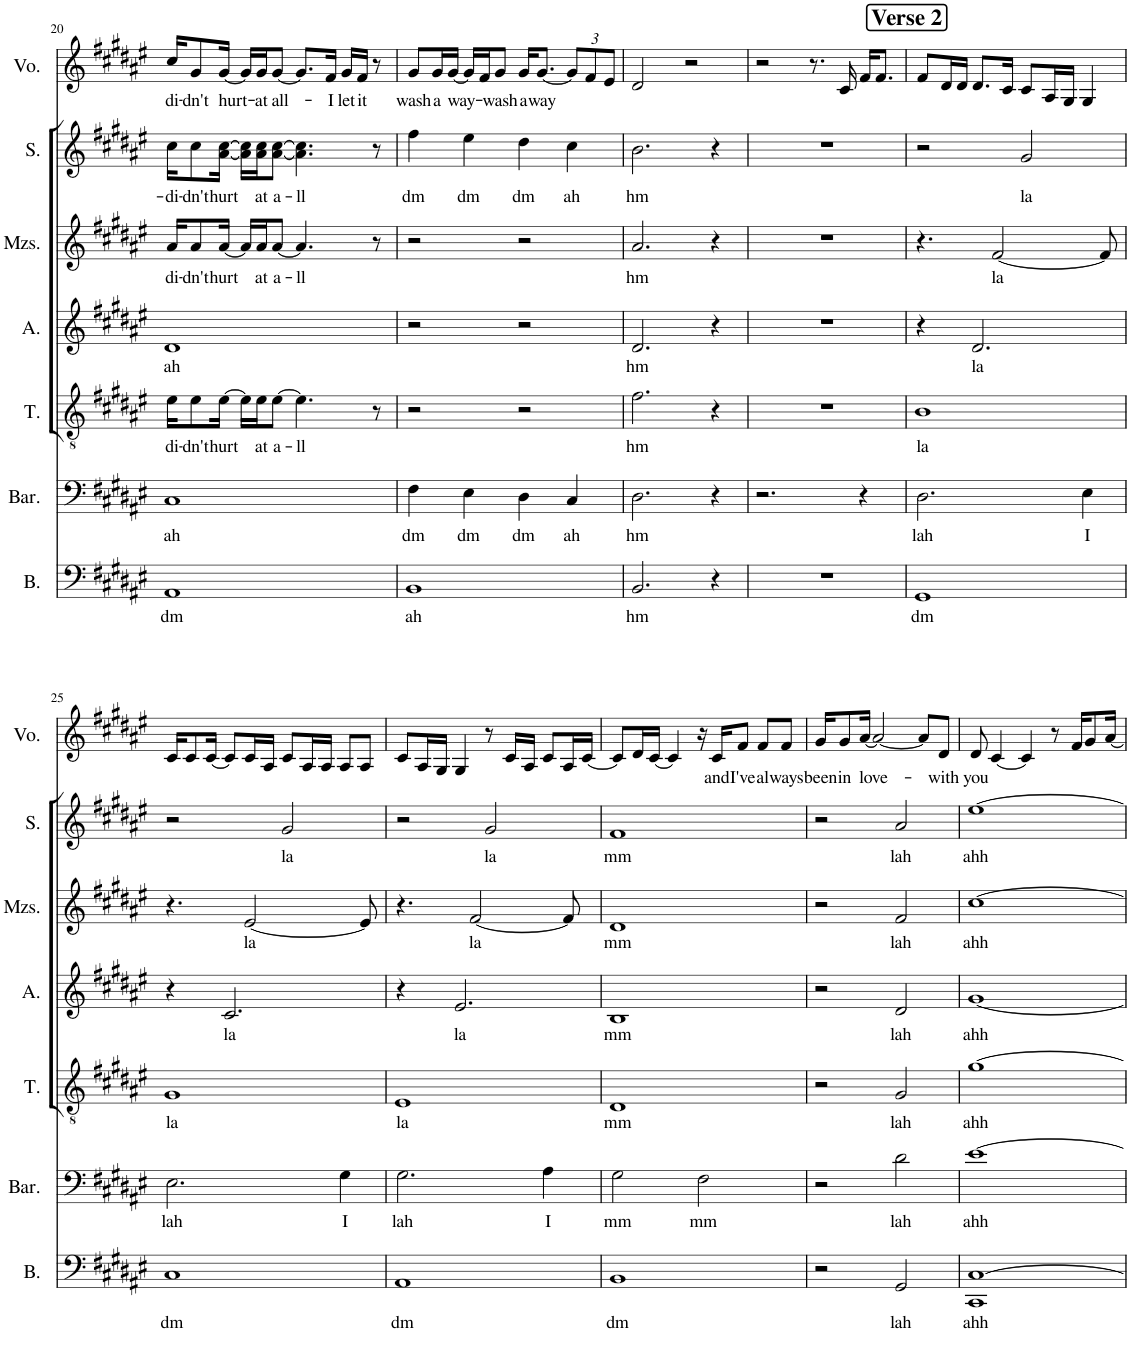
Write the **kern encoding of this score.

**kern	**text	**kern	**text	**kern	**text	**kern	**text	**kern	**text	**kern	**text	**kern	**text
*part7	*part7	*part6	*part6	*part5	*part5	*part4	*part4	*part3	*part3	*part2	*part2	*part1	*part1
*staff7	*staff7	*staff6	*staff6	*staff5	*staff5	*staff4	*staff4	*staff3	*staff3	*staff2	*staff2	*staff1	*staff1
*I"Bass	*	*I"Baritone	*	*I"Tenor	*	*I"Alto	*	*I"Mezzo-soprano	*	*I"Soprano	*	*I"Voice	*
*I'B.	*	*I'Bar.	*	*I'T.	*	*I'A.	*	*I'Mzs.	*	*I'S.	*	*I'Vo.	*
!!LO:PB:g=z
*clefF4	*	*clefF4	*	*clefGv2	*	*clefG2	*	*clefG2	*	*clefG2	*	*clefG2	*
*k[f#c#g#d#a#e#]	*	*k[f#c#g#d#a#e#]	*	*k[f#c#g#d#a#e#]	*	*k[f#c#g#d#a#e#]	*	*k[f#c#g#d#a#e#]	*	*k[f#c#g#d#a#e#]	*	*k[f#c#g#d#a#e#]	*
*M4/4	*	*M4/4	*	*M4/4	*	*M4/4	*	*M4/4	*	*M4/4	*	*M4/4	*
=20	=20	=20	=20	=20	=20	=20	=20	=20	=20	=20	=20	=20	=20
!	!LO:LY:b	!	!LO:LY:b	!	!LO:LY:b	!	!LO:LY:b	!	!LO:LY:b	!	!LO:LY:b	!	!LO:LY:b
1AA#	dm	1C#	ah	16e#\KL	di-	1d#	ah	16a#/KL	di-	16cc#\KL	di-	16cc#/KL	di-
!	!	!	!	!	!LO:LY:b	!	!	!	!LO:LY:b	!	!LO:LY:b	!	!LO:LY:b
.	.	.	.	8e#\	-dn't	.	.	8a#/	-dn't	8cc#\	-dn't	8g#/	-dn't
!	!	!	!	!	!LO:LY:b	!	!	!	!LO:LY:b	!	!LO:LY:b	!	!LO:LY:b
.	.	.	.	[16e#\Jk	hurt	.	.	[16a#/Jk	hurt	[16a#\ [16cc#\Jk	hurt	[16g#/Jk	hurt-
.	.	.	.	16e#\LL]	.	.	.	16a#/LL]	.	16a#\] 16cc#\]LL	.	16g#/LL]	.
!	!	!	!	!	!LO:LY:b	!	!	!	!LO:LY:b	!	!LO:LY:b	!	!LO:LY:b
.	.	.	.	16e#\J	at	.	.	16a#/J	at	16a#\ 16cc#\J	at	16g#/J	-at
!	!	!	!	!	!LO:LY:b	!	!	!	!LO:LY:b	!	!LO:LY:b	!	!LO:LY:b
.	.	.	.	[8e#\J	a-	.	.	[8a#/J	a-	[8a#\ [8cc#\J	a-	[8g#/J	all-
!	!	!	!	!	!LO:LY:b	!	!	!	!LO:LY:b	!	!LO:LY:b	!	!
.	.	.	.	4.e#\]	-ll	.	.	4.a#/]	-ll	4.a#\] 4.cc#\]	-ll	8.g#/L]	.
!	!	!	!	!	!	!	!	!	!	!	!	!	!LO:LY:b
.	.	.	.	.	.	.	.	.	.	.	.	16f#/Jk	-I
!	!	!	!	!	!	!	!	!	!	!	!	!	!LO:LY:b
.	.	.	.	.	.	.	.	.	.	.	.	16g#/LL	let
!	!	!	!	!	!	!	!	!	!	!	!	!	!LO:LY:b
.	.	.	.	.	.	.	.	.	.	.	.	16f#/JJ	it
.	.	.	.	8r	.	.	.	8r	.	8r	.	8r	.
=21	=21	=21	=21	=21	=21	=21	=21	=21	=21	=21	=21	=21	=21
!	!LO:LY:b	!	!LO:LY:b	!	!	!	!	!	!	!	!LO:LY:b	!	!LO:LY:b
1BB	ah	4F#\	dm	2r	.	2r	.	2r	.	4ff#\	dm	8g#/L	wash
!	!	!	!	!	!	!	!	!	!	!	!	!	!LO:LY:b
.	.	.	.	.	.	.	.	.	.	.	.	16g#/L	a
!	!	!	!	!	!	!	!	!	!	!	!	!	!LO:LY:b
.	.	.	.	.	.	.	.	.	.	.	.	[16g#/JJ	way-
!	!	!	!LO:LY:b	!	!	!	!	!	!	!	!LO:LY:b	!	!
.	.	4E#\	dm	.	.	.	.	.	.	4ee#\	dm	16g#/LL]	.
.	.	.	.	.	.	.	.	.	.	.	.	16f#/J	.
!	!	!	!	!	!	!	!	!	!	!	!	!	!LO:LY:b
.	.	.	.	.	.	.	.	.	.	.	.	8g#/J	-wash
!	!	!	!LO:LY:b	!	!	!	!	!	!	!	!LO:LY:b	!	!LO:LY:b
.	.	4D#\	dm	2r	.	2r	.	2r	.	4dd#\	dm	16g#/KL	a
!	!	!	!	!	!	!	!	!	!	!	!	!	!LO:LY:b
.	.	.	.	.	.	.	.	.	.	.	.	[8.g#/J	way
!	!	!	!LO:LY:b	!	!	!	!	!	!	!	!LO:LY:b	!	!
*	*	*	*	*	*	*	*	*	*	*	*	*Xbrackettup	*
.	.	4C#/	ah	.	.	.	.	.	.	4cc#\	ah	12g#/L]	.
.	.	.	.	.	.	.	.	.	.	.	.	12f#/	.
.	.	.	.	.	.	.	.	.	.	.	.	12e#/J	.
=22	=22	=22	=22	=22	=22	=22	=22	=22	=22	=22	=22	=22	=22
!	!LO:LY:b	!	!LO:LY:b	!	!LO:LY:b	!	!LO:LY:b	!	!LO:LY:b	!	!LO:LY:b	!	!
2.BB/	hm	2.D#\	hm	2.f#\	hm	2.d#/	hm	2.a#/	hm	2.b\	hm	2d#/	.
.	.	.	.	.	.	.	.	.	.	.	.	2r	.
4r	.	4r	.	4r	.	4r	.	4r	.	4r	.	.	.
=23	=23	=23	=23	=23	=23	=23	=23	=23	=23	=23	=23	=23	=23
1r	.	2.r	.	1r	.	1r	.	1r	.	1r	.	2r	.
.	.	.	.	.	.	.	.	.	.	.	.	8.r	.
.	.	.	.	.	.	.	.	.	.	.	.	16c#/	.
.	.	4r	.	.	.	.	.	.	.	.	.	16f#/KL	.
.	.	.	.	.	.	.	.	.	.	.	.	8.f#/J	.
!!LO:REH:place=s1:a:B:cj:fs=14:t=Verse 2
=24	=24	=24	=24	=24	=24	=24	=24	=24	=24	=24	=24	=24	=24
!	!LO:LY:b	!	!LO:LY:b	!	!LO:LY:b	!	!	!	!	!	!	!	!
1GG#	dm	2.D#\	lah	1B	la	4r	.	4.r	.	2r	.	8f#/L	.
.	.	.	.	.	.	.	.	.	.	.	.	16d#/L	.
.	.	.	.	.	.	.	.	.	.	.	.	16d#/JJ	.
!	!	!	!	!	!	!	!LO:LY:b	!	!	!	!	!	!
.	.	.	.	.	.	2.d#/	la	.	.	.	.	8.d#/L	.
!	!	!	!	!	!	!	!	!	!LO:LY:b	!	!	!	!
.	.	.	.	.	.	.	.	[2f#/	la	.	.	.	.
.	.	.	.	.	.	.	.	.	.	.	.	16c#/Jk	.
!	!	!	!	!	!	!	!	!	!	!	!LO:LY:b	!	!
.	.	.	.	.	.	.	.	.	.	2g#/	la	8c#/L	.
.	.	.	.	.	.	.	.	.	.	.	.	16A#/L	.
.	.	.	.	.	.	.	.	.	.	.	.	16G#/JJ	.
!	!	!	!LO:LY:b	!	!	!	!	!	!	!	!	!	!
.	.	4E#\	I	.	.	.	.	.	.	.	.	4G#/	.
.	.	.	.	.	.	.	.	8f#/]	.	.	.	.	.
!!LO:LB:g=z
=25	=25	=25	=25	=25	=25	=25	=25	=25	=25	=25	=25	=25	=25
!	!LO:LY:b	!	!LO:LY:b	!	!LO:LY:b	!	!	!	!	!	!	!	!
1C#	dm	2.E#\	lah	1G#	la	4r	.	4.r	.	2r	.	16c#/KL	.
.	.	.	.	.	.	.	.	.	.	.	.	8c#/	.
.	.	.	.	.	.	.	.	.	.	.	.	[16c#/Jk	.
!	!	!	!	!	!	!	!LO:LY:b	!	!	!	!	!	!
.	.	.	.	.	.	2.c#/	la	.	.	.	.	8c#/L]	.
!	!	!	!	!	!	!	!	!	!LO:LY:b	!	!	!	!
.	.	.	.	.	.	.	.	[2e#/	la	.	.	16c#/L	.
.	.	.	.	.	.	.	.	.	.	.	.	16A#/JJ	.
!	!	!	!	!	!	!	!	!	!	!	!LO:LY:b	!	!
.	.	.	.	.	.	.	.	.	.	2g#/	la	8c#/L	.
.	.	.	.	.	.	.	.	.	.	.	.	16A#/L	.
.	.	.	.	.	.	.	.	.	.	.	.	16A#/JJ	.
!	!	!	!LO:LY:b	!	!	!	!	!	!	!	!	!	!
.	.	4G#\	I	.	.	.	.	.	.	.	.	8A#/L	.
.	.	.	.	.	.	.	.	8e#/]	.	.	.	8A#/J	.
=26	=26	=26	=26	=26	=26	=26	=26	=26	=26	=26	=26	=26	=26
!	!LO:LY:b	!	!LO:LY:b	!	!LO:LY:b	!	!	!	!	!	!	!	!
1AA#	dm	2.G#\	lah	1E#	la	4r	.	4.r	.	2r	.	8c#/L	.
.	.	.	.	.	.	.	.	.	.	.	.	16A#/L	.
.	.	.	.	.	.	.	.	.	.	.	.	16G#/JJ	.
!	!	!	!	!	!	!	!LO:LY:b	!	!	!	!	!	!
.	.	.	.	.	.	2.e#/	la	.	.	.	.	4G#/	.
!	!	!	!	!	!	!	!	!	!LO:LY:b	!	!	!	!
.	.	.	.	.	.	.	.	[2f#/	la	.	.	.	.
!	!	!	!	!	!	!	!	!	!	!	!LO:LY:b	!	!
.	.	.	.	.	.	.	.	.	.	2g#/	la	8r	.
.	.	.	.	.	.	.	.	.	.	.	.	16c#/LL	.
.	.	.	.	.	.	.	.	.	.	.	.	16A#/JJ	.
!	!	!	!LO:LY:b	!	!	!	!	!	!	!	!	!	!
.	.	4A#\	I	.	.	.	.	.	.	.	.	8c#/L	.
.	.	.	.	.	.	.	.	8f#/]	.	.	.	16A#/L	.
.	.	.	.	.	.	.	.	.	.	.	.	[16c#/JJ	.
=27	=27	=27	=27	=27	=27	=27	=27	=27	=27	=27	=27	=27	=27
!	!LO:LY:b	!	!LO:LY:b	!	!LO:LY:b	!	!LO:LY:b	!	!LO:LY:b	!	!LO:LY:b	!	!
1BB	dm	2G#\	mm	1D#	mm	1B	mm	1d#	mm	1f#	mm	8c#/L]	.
.	.	.	.	.	.	.	.	.	.	.	.	16d#/L	.
.	.	.	.	.	.	.	.	.	.	.	.	[16c#/JJ	.
.	.	.	.	.	.	.	.	.	.	.	.	4c#/]	.
!	!	!	!LO:LY:b	!	!	!	!	!	!	!	!	!	!
.	.	2F#\	mm	.	.	.	.	.	.	.	.	16r	.
!	!	!	!	!	!	!	!	!	!	!	!	!	!LO:LY:b
.	.	.	.	.	.	.	.	.	.	.	.	16c#/KL	and
!	!	!	!	!	!	!	!	!	!	!	!	!	!LO:LY:b
.	.	.	.	.	.	.	.	.	.	.	.	8f#/J	I've
!	!	!	!	!	!	!	!	!	!	!	!	!	!LO:LY:b
.	.	.	.	.	.	.	.	.	.	.	.	8f#/L	al
!	!	!	!	!	!	!	!	!	!	!	!	!	!LO:LY:b
.	.	.	.	.	.	.	.	.	.	.	.	8f#/J	ways
=28	=28	=28	=28	=28	=28	=28	=28	=28	=28	=28	=28	=28	=28
!	!	!	!	!	!	!	!	!	!	!	!	!	!LO:LY:b
2r	.	2r	.	2r	.	2r	.	2r	.	2r	.	16g#/KL	been
!	!	!	!	!	!	!	!	!	!	!	!	!	!LO:LY:b
.	.	.	.	.	.	.	.	.	.	.	.	8g#/	in
!	!	!	!	!	!	!	!	!	!	!	!	!	!LO:LY:b
.	.	.	.	.	.	.	.	.	.	.	.	[16a#/Jk	love-
.	.	.	.	.	.	.	.	.	.	.	.	2a#/_	.
!	!LO:LY:b	!	!LO:LY:b	!	!LO:LY:b	!	!LO:LY:b	!	!LO:LY:b	!	!LO:LY:b	!	!
2GG#/	lah	2d#\	lah	2G#/	lah	2d#/	lah	2f#/	lah	2a#/	lah	.	.
.	.	.	.	.	.	.	.	.	.	.	.	8a#/L]	.
!	!	!	!	!	!	!	!	!	!	!	!	!	!LO:LY:b
.	.	.	.	.	.	.	.	.	.	.	.	8d#/J	-with
=29	=29	=29	=29	=29	=29	=29	=29	=29	=29	=29	=29	=29	=29
!	!LO:LY:b	!	!LO:LY:b	!	!LO:LY:b	!	!LO:LY:b	!	!LO:LY:b	!	!LO:LY:b	!	!LO:LY:b
1CC# [1C#	ahh	[1e#	ahh	[1g#	ahh	[1g#	ahh	[1cc#	ahh	[1ee#	ahh	8d#/	you
.	.	.	.	.	.	.	.	.	.	.	.	[4c#/	.
.	.	.	.	.	.	.	.	.	.	.	.	4c#/]	.
.	.	.	.	.	.	.	.	.	.	.	.	8r	.
.	.	.	.	.	.	.	.	.	.	.	.	16f#/KL	.
.	.	.	.	.	.	.	.	.	.	.	.	8g#/	.
.	.	.	.	.	.	.	.	.	.	.	.	[16a#/Jk	.
=	=	=	=	=	=	=	=	=	=	=	=	=	=
*-	*-	*-	*-	*-	*-	*-	*-	*-	*-	*-	*-	*-	*-
